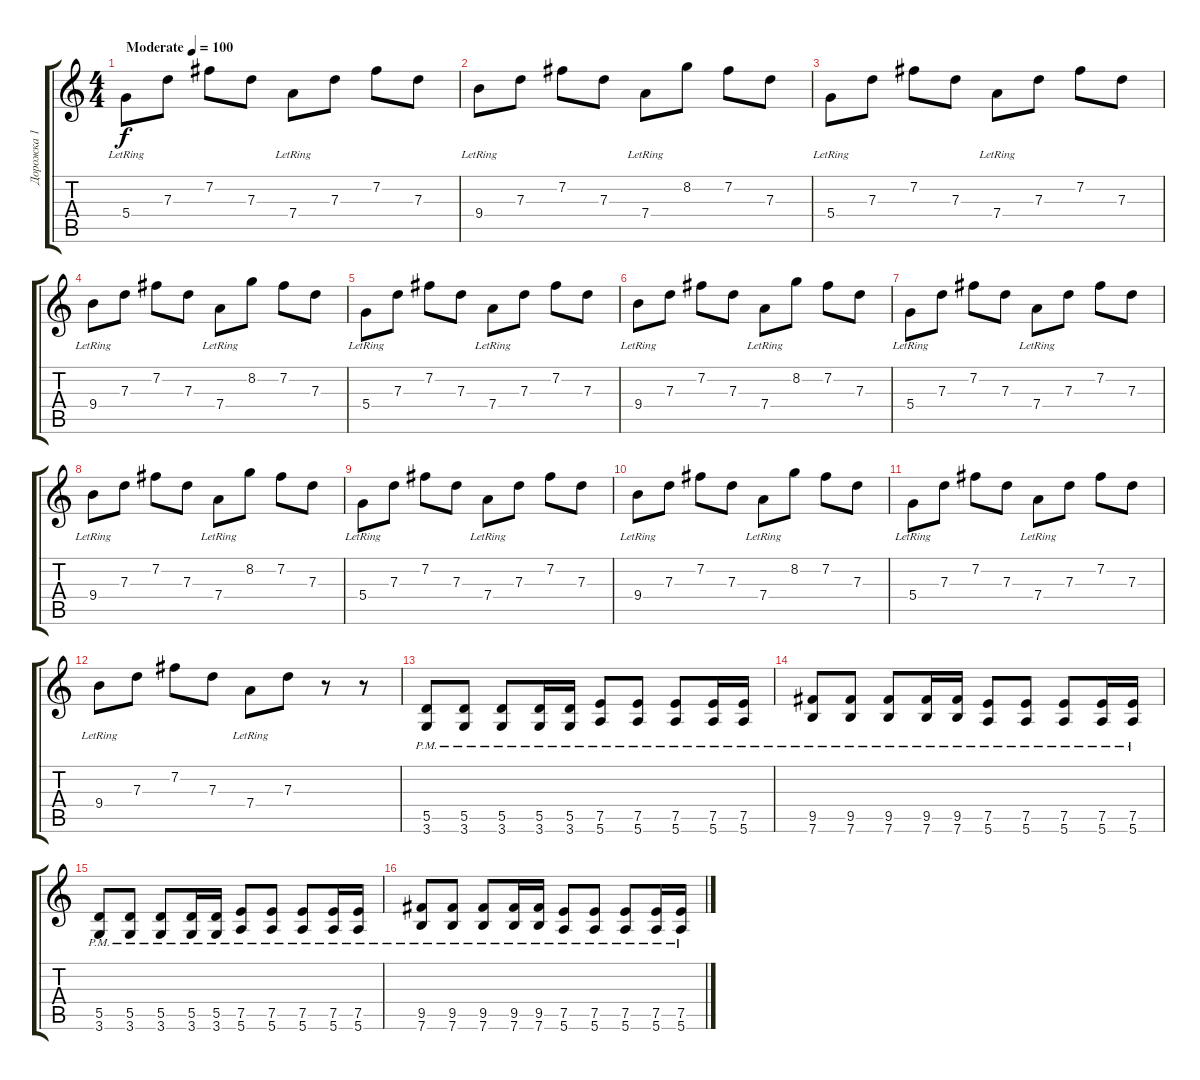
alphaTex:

\track ("Дорожка 1" "Дорожка 1") {instrument distortionguitar}
\staff {score tabs}
\tuning (E4 B3 G3 D3 A2 E2) {hide}
\ts (4 4)
\tempo (100 "Moderate")
\clef g2
\ks c
5.4{lr}.8{dy f balance 14 instrument electricguitarclean} 7.3.8 7.2.8 7.3.8 7.4{lr}.8 7.3.8 7.2.8 7.3.8 |
9.4{lr}.8 7.3.8 7.2.8 7.3.8 7.4{lr}.8 8.2.8 7.2.8 7.3.8 |
5.4{lr}.8 7.3.8 7.2.8 7.3.8 7.4{lr}.8 7.3.8 7.2.8 7.3.8 |
9.4{lr}.8 7.3.8 7.2.8 7.3.8 7.4{lr}.8 8.2.8 7.2.8 7.3.8 |
5.4{lr}.8{balance 8} 7.3.8 7.2.8 7.3.8 7.4{lr}.8 7.3.8 7.2.8 7.3.8 |
9.4{lr}.8 7.3.8 7.2.8 7.3.8 7.4{lr}.8 8.2.8 7.2.8 7.3.8 |
5.4{lr}.8{balance 8} 7.3.8 7.2.8 7.3.8 7.4{lr}.8 7.3.8 7.2.8 7.3.8 |
9.4{lr}.8 7.3.8 7.2.8 7.3.8 7.4{lr}.8 8.2.8 7.2.8 7.3.8 |
5.4{lr}.8{balance 8} 7.3.8 7.2.8 7.3.8 7.4{lr}.8 7.3.8 7.2.8 7.3.8 |
9.4{lr}.8 7.3.8 7.2.8 7.3.8 7.4{lr}.8 8.2.8 7.2.8 7.3.8 |
5.4{lr}.8{balance 8} 7.3.8 7.2.8 7.3.8 7.4{lr}.8 7.3.8 7.2.8 7.3.8 |
9.4{lr}.8 7.3.8 7.2.8 7.3.8 7.4{lr}.8 7.3.8 r.8 r.8 |
(5.5{pm} 3.6{pm}).8{instrument distortionguitar} (5.5{pm} 3.6{pm}).8 (5.5{pm} 3.6{pm}).8 (5.5{pm} 3.6{pm}).16 (5.5{pm} 3.6{pm}).16 (7.5{pm} 5.6{pm}).8 (7.5{pm} 5.6{pm}).8 (7.5{pm} 5.6{pm}).8 (7.5{pm} 5.6{pm}).16 (7.5{pm} 5.6{pm}).16 |
(9.5{pm} 7.6{pm}).8 (9.5{pm} 7.6{pm}).8 (9.5{pm} 7.6{pm}).8 (9.5{pm} 7.6{pm}).16 (9.5{pm} 7.6{pm}).16 (7.5{pm} 5.6{pm}).8 (7.5{pm} 5.6{pm}).8 (7.5{pm} 5.6{pm}).8 (7.5{pm} 5.6{pm}).16 (7.5{pm} 5.6{pm}).16 |
(5.5{pm} 3.6{pm}).8 (5.5{pm} 3.6{pm}).8 (5.5{pm} 3.6{pm}).8 (5.5{pm} 3.6{pm}).16 (5.5{pm} 3.6{pm}).16 (7.5{pm} 5.6{pm}).8 (7.5{pm} 5.6{pm}).8 (7.5{pm} 5.6{pm}).8 (7.5{pm} 5.6{pm}).16 (7.5{pm} 5.6{pm}).16 |
(9.5{pm} 7.6{pm}).8 (9.5{pm} 7.6{pm}).8 (9.5{pm} 7.6{pm}).8 (9.5{pm} 7.6{pm}).16 (9.5{pm} 7.6{pm}).16 (7.5{pm} 5.6{pm}).8 (7.5{pm} 5.6{pm}).8 (7.5{pm} 5.6{pm}).8 (7.5{pm} 5.6{pm}).16 (7.5{pm} 5.6{pm}).16
